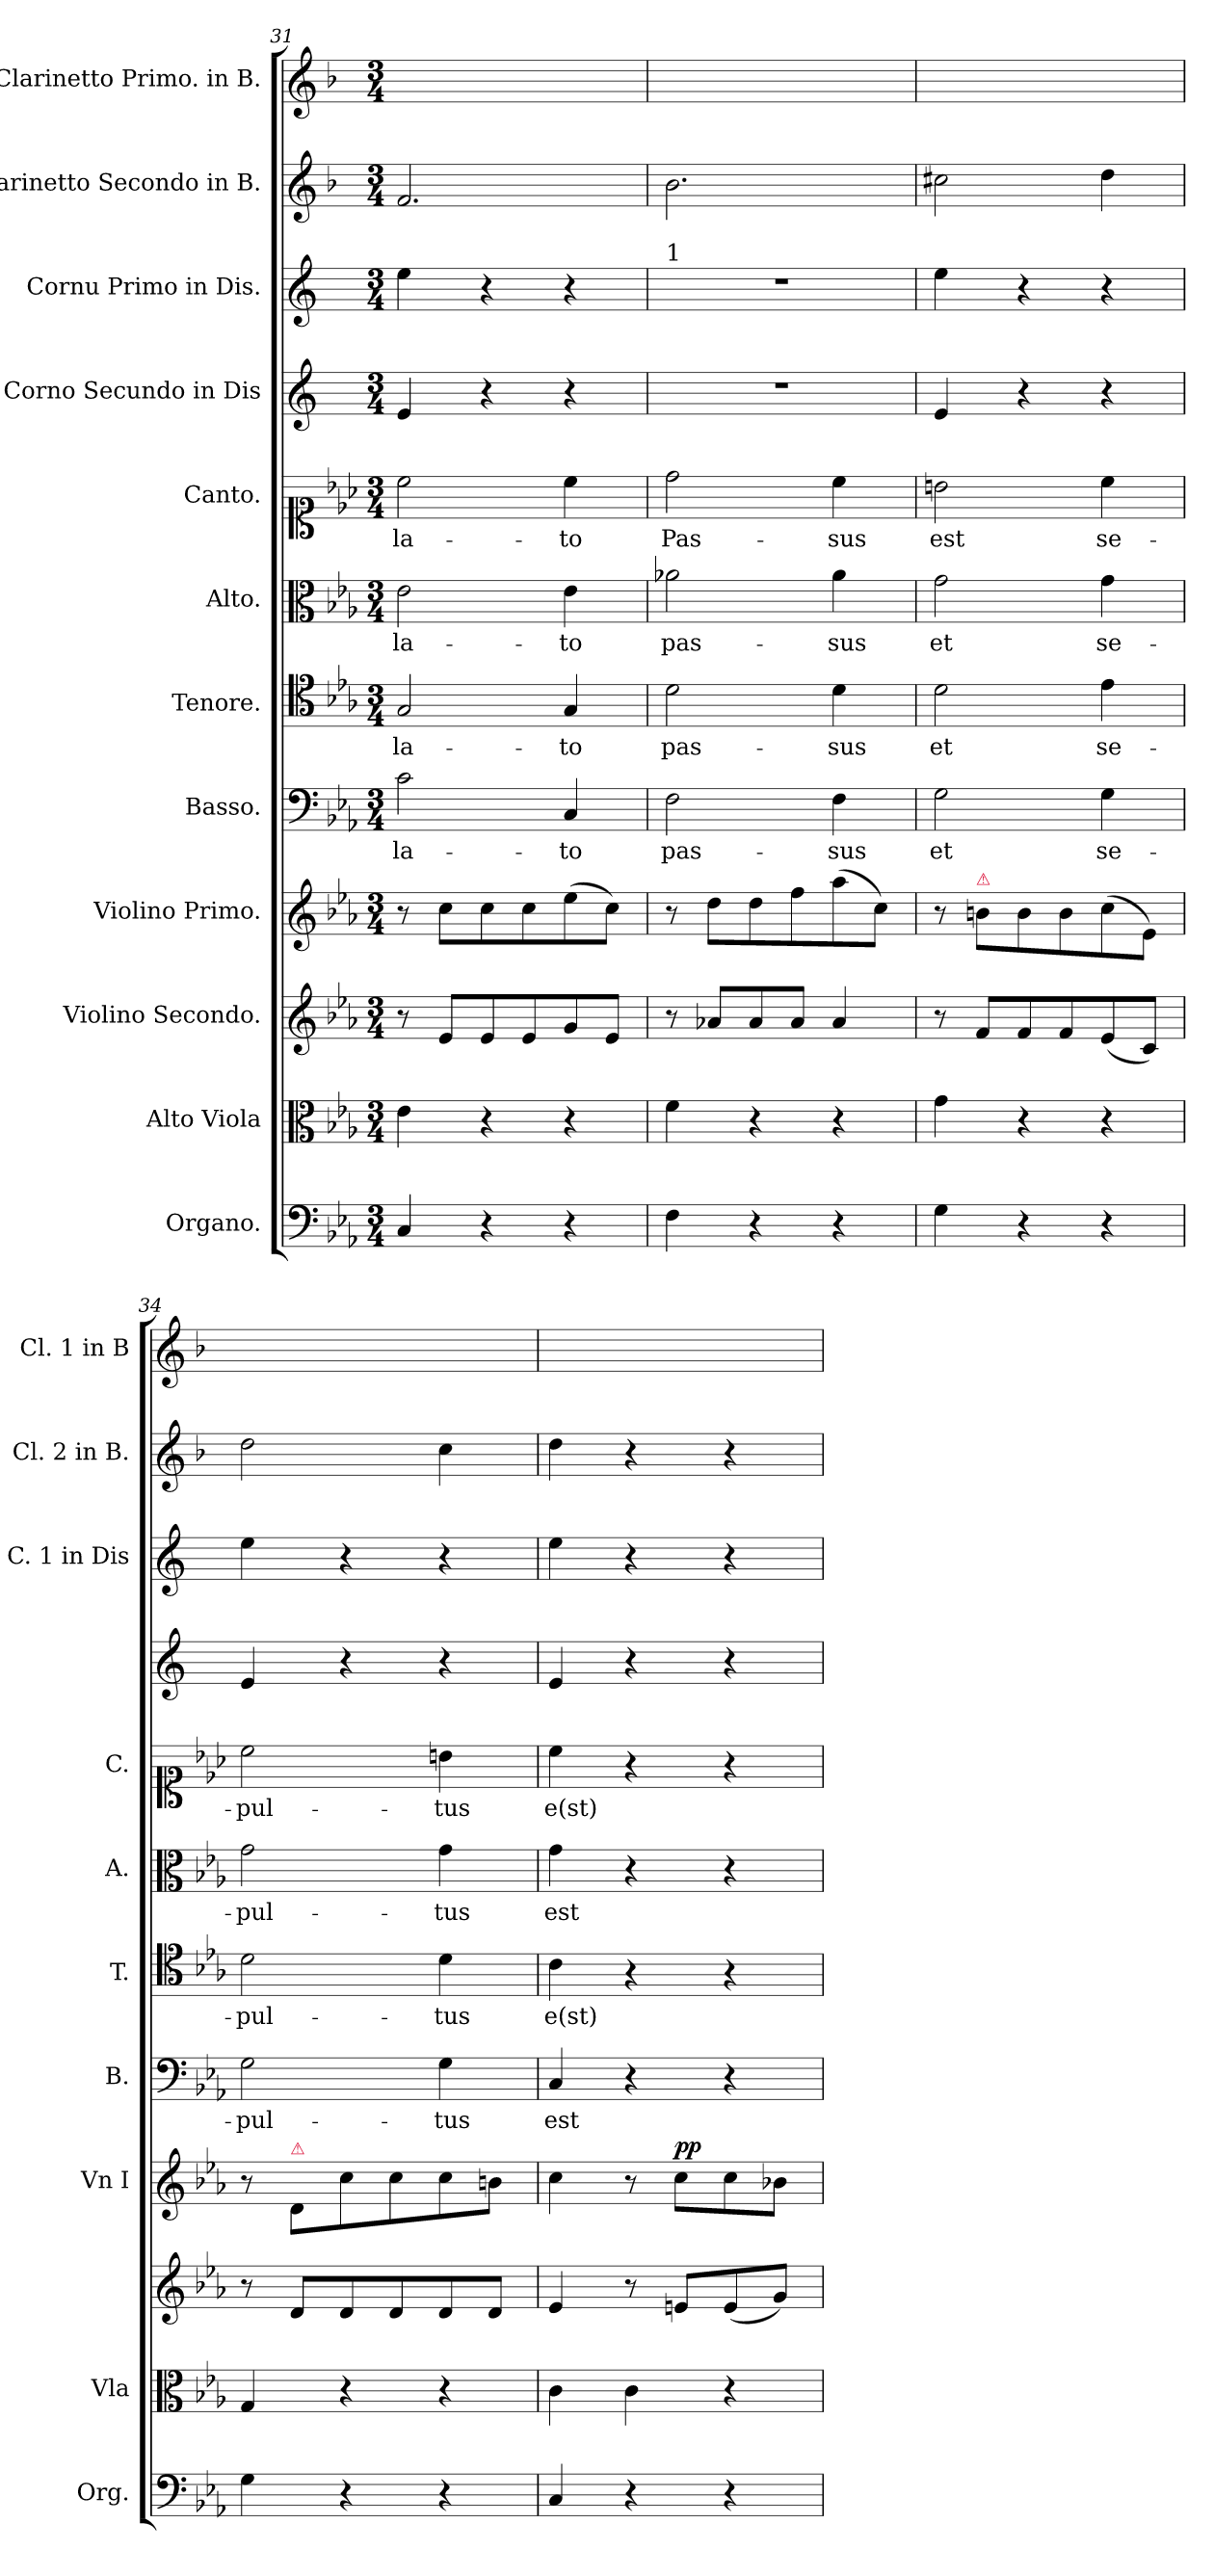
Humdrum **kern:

**kern	**kern	**kern	**kern	**dynam	**kern	**text	**kern	**text	**kern	**text	**kern	**text	**kern	**kern	**kern	**kern
*part12	*part11	*part10	*part9	*part9	*part8	*part8	*part7	*part7	*part6	*part6	*part5	*part5	*part4	*part3	*part2	*part1
*staff12	*staff11	*staff10	*staff9	*staff9	*staff8	*staff8	*staff7	*staff7	*staff6	*staff6	*staff5	*staff5	*staff4	*staff3	*staff2	*staff1
*I"Organo.	*I"Alto Viola	*I"Violino Secondo.	*I"Violino Primo.	*	*I"Basso.	*	*I"Tenore.	*	*I"Alto.	*	*I"Canto.	*	*I"Corno Secundo in Dis	*I"Cornu Primo in Dis.	*I"Clarinetto Secondo in B.	*I"Clarinetto Primo. in B.
*I'Org.	*I'Vla	*	*I'Vn I	*	*I'B.	*	*I'T.	*	*I'A.	*	*I'C.	*	*	*I'C. 1 in Dis	*I'Cl. 2 in B.	*I'Cl. 1 in B
*clefF4	*clefC3	*clefG2	*clefG2	*	*clefF4	*	*clefC4	*	*clefC3	*	*clefC1	*	*clefG2	*clefG2	*clefG2	*clefG2
*	*	*	*	*	*	*	*	*	*	*	*	*	*ITrd-2c-3	*ITrd5c9	*ITrd1c2	*ITrd1c2
*k[b-e-a-]	*k[b-e-a-]	*k[b-e-a-]	*k[b-e-a-]	*	*k[b-e-a-]	*	*k[b-e-a-]	*	*k[b-e-a-]	*	*k[b-e-a-]	*	*k[b-e-a-]	*k[b-e-a-]	*k[b-e-a-]	*k[b-e-a-]
*E-:	*E-:	*E-:	*E-:	*	*E-:	*	*E-:	*	*E-:	*	*E-:	*	*	*	*E-:	*E-:
*M3/4	*M3/4	*M3/4	*M3/4	*	*M3/4	*	*M3/4	*	*M3/4	*	*M3/4	*	*M3/4	*M3/4	*M3/4	*M3/4
=31	=31	=31	=31	=31	=31	=31	=31	=31	=31	=31	=31	=31	=31	=31	=31	=31
4C/	4e-\	8r	8r	.	2c\	-la-	2G/	-la-	2e-\	-la-	2cc\	-la-	4g/	4g\	2.e-/	2.ryy
.	.	8e-/L	8cc\L	.	.	.	.	.	.	.	.	.	.	.	.	.
4r	4r	8e-/	8cc\	.	.	.	.	.	.	.	.	.	4r	4r	.	.
.	.	8e-/	8cc\	.	.	.	.	.	.	.	.	.	.	.	.	.
4r	4r	8g/	(8ee-\	.	4C/	-to	4G/	-to	4e-\	-to	4cc\	-to	4r	4r	.	.
.	.	8e-/J	8cc\J)	.	.	.	.	.	.	.	.	.	.	.	.	.
=32	=32	=32	=32	=32	=32	=32	=32	=32	=32	=32	=32	=32	=32	=32	=32	=32
!	!	!	!	!	!	!	!	!	!	!	!	!	!	!LO:TX:a:t=1	!	!
4F\	4f\	8r	8r	.	2F\	pas-	2d\	pas-	2a-X\	pas-	2dd\	Pas-	2.r	2.r	2.a-\	2.ryy
.	.	8a-X/L	8dd\L	.	.	.	.	.	.	.	.	.	.	.	.	.
4r	4r	8a-/	8dd\	.	.	.	.	.	.	.	.	.	.	.	.	.
.	.	8a-/J	8ff\	.	.	.	.	.	.	.	.	.	.	.	.	.
4r	4r	4a-/	(8aa-\	.	4F\	-sus	4d\	-sus	4a-\	-sus	4cc\	-sus	.	.	.	.
.	.	.	8cc\J)	.	.	.	.	.	.	.	.	.	.	.	.	.
=33	=33	=33	=33	=33	=33	=33	=33	=33	=33	=33	=33	=33	=33	=33	=33	=33
4G\	4g\	8r	8r	.	2G\	et	2d\	et	2g\	et	2bn\	est	4g/	4g\	2bn\	2.ryy
!	!	!	!LO:TX:a:color=crimson:t=⚠	!	!	!	!	!	!	!	!	!	!	!	!	!
.	.	8f/L	8bn\L	.	.	.	.	.	.	.	.	.	.	.	.	.
4r	4r	8f/	8b\	.	.	.	.	.	.	.	.	.	4r	4r	.	.
.	.	8f/	8b\	.	.	.	.	.	.	.	.	.	.	.	.	.
4r	4r	(8e-/	(8cc\	.	4G\	se-	4e-\	se-	4g\	se-	4cc\	se-	4r	4r	4cc\	.
.	.	8c/J)	8e-/J)	.	.	.	.	.	.	.	.	.	.	.	.	.
=34	=34	=34	=34	=34	=34	=34	=34	=34	=34	=34	=34	=34	=34	=34	=34	=34
4G\	4G/	8r	8r	.	2G\	-pul-	2d\	-pul-	2g\	-pul-	2cc\	-pul-	4g/	4g\	2cc\	2.ryy
!	!	!	!LO:TX:a:color=crimson:t=⚠	!	!	!	!	!	!	!	!	!	!	!	!	!
.	.	8d/L	8d/L	.	.	.	.	.	.	.	.	.	.	.	.	.
4r	4r	8d/	8cc\	.	.	.	.	.	.	.	.	.	4r	4r	.	.
.	.	8d/	8cc\	.	.	.	.	.	.	.	.	.	.	.	.	.
4r	4r	8d/	8cc\	.	4G\	-tus	4d\	-tus	4g\	-tus	4bn\	-tus	4r	4r	4b-\	.
.	.	8d/J	8bn\J	.	.	.	.	.	.	.	.	.	.	.	.	.
=35	=35	=35	=35	=35	=35	=35	=35	=35	=35	=35	=35	=35	=35	=35	=35	=35
4C/	4c\	4e-/	4cc\	.	4C/	est	4c\	e(st)	4g\	est	4cc\	e(st)	4g/	4g\	4cc\	2.ryy
4r	4c\	8r	8r	.	4r	.	4r	.	4r	.	4r	.	4r	4r	4r	.
!	!	!	!	!LO:DY:a	!	!	!	!	!	!	!	!	!	!	!	!
.	.	8en/L	8cc\L	pp	.	.	.	.	.	.	.	.	.	.	.	.
4r	4r	(8e/	8cc\	.	4r	.	4r	.	4r	.	4r	.	4r	4r	4r	.
.	.	8g/J)	8b-X\J	.	.	.	.	.	.	.	.	.	.	.	.	.
=	=	=	=	=	=	=	=	=	=	=	=	=	=	=	=	=
*-	*-	*-	*-	*-	*-	*-	*-	*-	*-	*-	*-	*-	*-	*-	*-	*-
